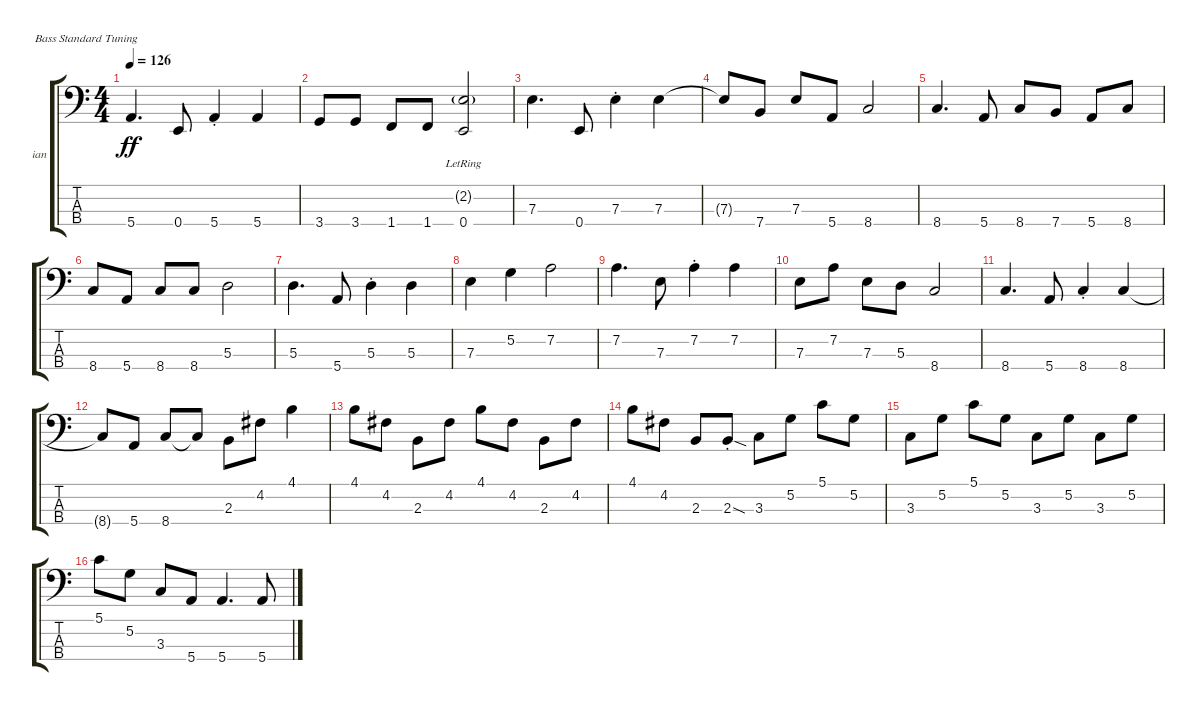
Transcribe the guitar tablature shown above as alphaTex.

\bracketExtendMode groupsimilarinstruments
\firstSystemTrackNameOrientation horizontal
\otherSystemsTrackNameOrientation horizontal
\track ("bass - ian" "ian") {instrument electricbassfinger}
\staff {score tabs}
\tuning (G2 D2 A1 E1)
\ts (4 4)
\tempo 126
\clef f4
\ks c
5.4.4{d dy ff} 0.4.8 5.4{st}.4 5.4.4 |
3.4.8 3.4.8 1.4.8 1.4.8 (0.4{lr} 2.2{g}).2 |
7.3.4{d} 0.4.8 7.3{st}.4 7.3.4 |
7.3{t}.8 7.4.8 7.3.8 5.4.8 8.4.2 |
8.4.4{d} 5.4.8 8.4.8 7.4.8 5.4.8 8.4.8 |
8.4.8 5.4.8 8.4.8 8.4.8 5.3.2 |
5.3.4{d} 5.4.8 5.3{st}.4 5.3.4 |
7.3.4 5.2.4 7.2.2 |
7.2.4{d} 7.3.8 7.2{st}.4 7.2.4 |
7.3.8 7.2.8 7.3.8 5.3.8 8.4.2 |
8.4.4{d} 5.4.8 8.4{st}.4 8.4.4 |
8.4{t}.8 5.4.8 8.4.8 8.4{t}.8 2.3.8 4.2.8 4.1.4 |
4.1.8 4.2.8 2.3.8 4.2.8 4.1.8 4.2.8 2.3.8 4.2.8 |
4.1.8 4.2.8 2.3.8 2.3{sod st}.8 3.3.8 5.2.8 5.1.8 5.2.8 |
3.3.8 5.2.8 5.1.8 5.2.8 3.3.8 5.2.8 3.3.8 5.2.8 |
5.1.8 5.2.8 3.3.8 5.4.8 5.4.4{d} 5.4.8
